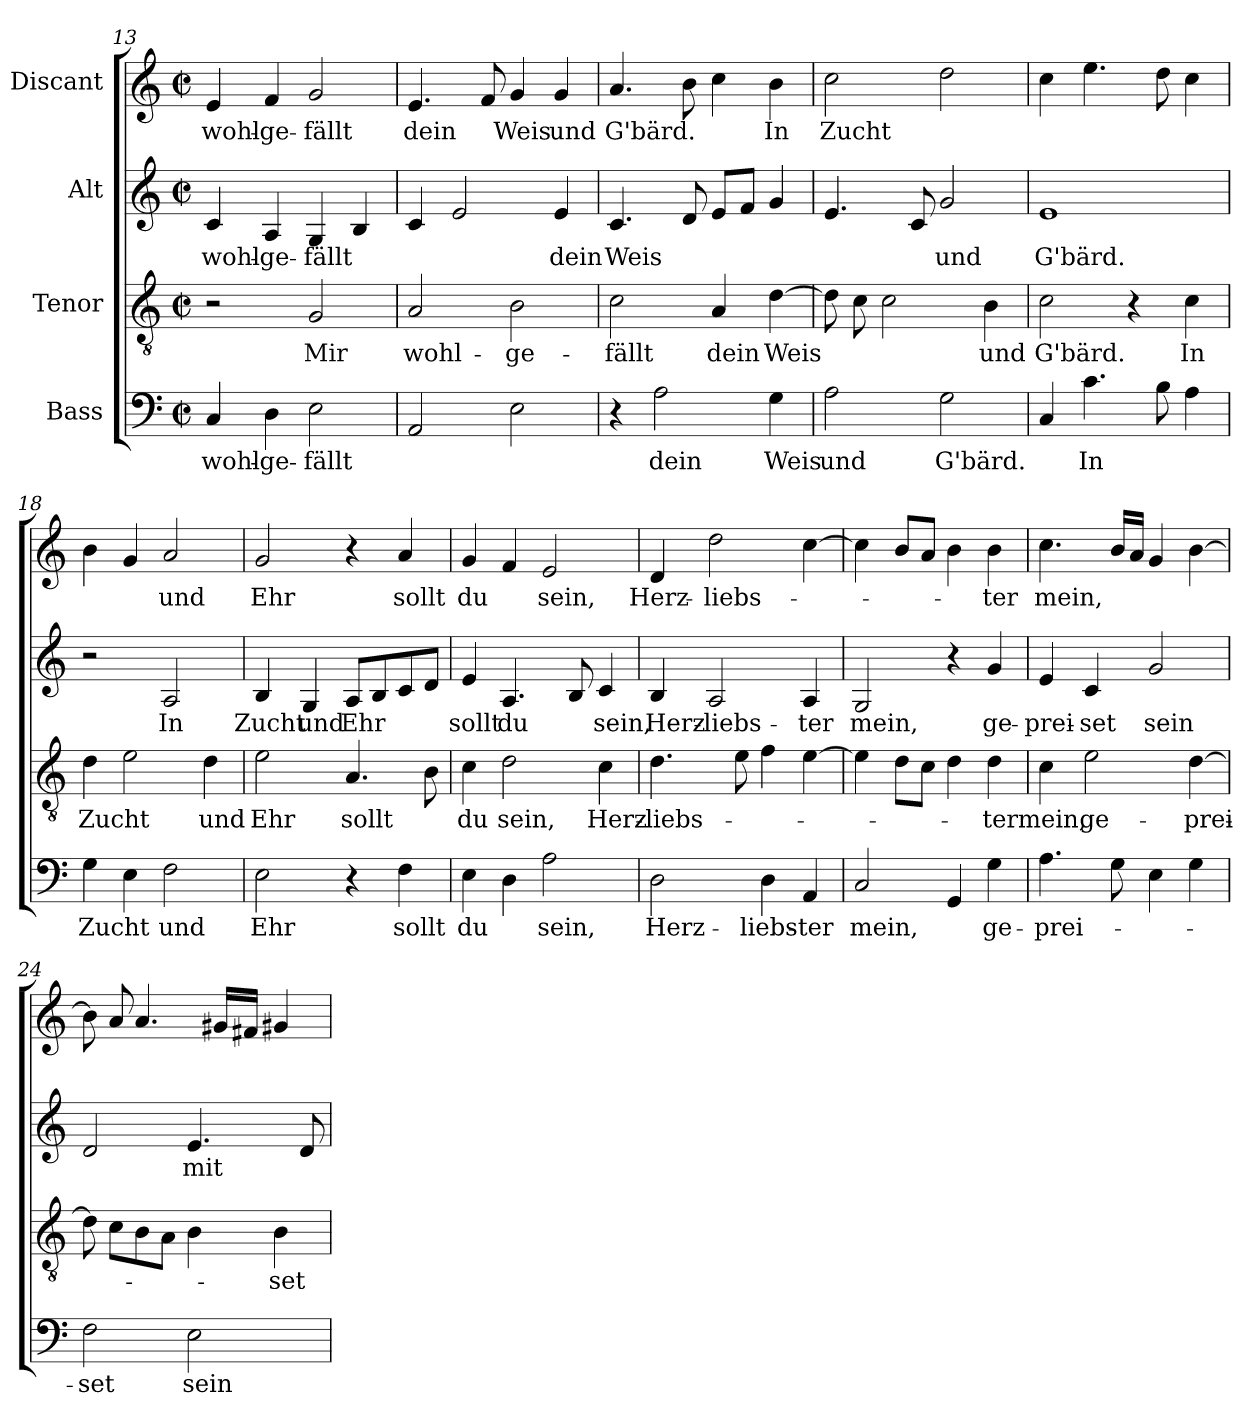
**kern	**text	**kern	**text	**kern	**text	**kern	**text
*part4	*part4	*part3	*part3	*part2	*part2	*part1	*part1
*staff4	*staff4	*staff3	*staff3	*staff2	*staff2	*staff1	*staff1
*I"Bass	*	*I"Tenor	*	*I"Alt	*	*I"Discant	*
*clefF4	*	*clefGv2	*	*clefG2	*	*clefG2	*
*k[]	*	*k[]	*	*k[]	*	*k[]	*
*M2/2	*	*M2/2	*	*M2/2	*	*M2/2	*
*met(c|)	*	*met(c|)	*	*met(c|)	*	*met(c|)	*
=13	=13	=13	=13	=13	=13	=13	=13
!	!LO:LY:b	!	!	!	!LO:LY:b	!	!LO:LY:b
4C/	wohl-	2r	.	4c/	wohl-	4e/	wohl-
!	!LO:LY:b	!	!	!	!LO:LY:b	!	!LO:LY:b
4D\	-ge-	.	.	4A/	-ge-	4f/	-ge-
!	!LO:LY:b	!	!LO:LY:b	!	!LO:LY:b	!	!LO:LY:b
2E\	-fällt	2G/	Mir	4G/	-fällt	2g/	-fällt
.	.	.	.	4B/	.	.	.
=14	=14	=14	=14	=14	=14	=14	=14
!	!	!	!LO:LY:b	!	!	!	!LO:LY:b
2AA/	.	2A/	wohl-	4c/	.	4.e/	dein
.	.	.	.	2e/	.	.	.
.	.	.	.	.	.	8f/	.
!	!	!	!LO:LY:b	!	!	!	!LO:LY:b
2E\	.	2B\	-ge-	.	.	4g/	Weis
!	!	!	!	!	!LO:LY:b	!	!LO:LY:b
.	.	.	.	4e/	dein	4g/	und
!!LO:PB:g=z
=15	=15	=15	=15	=15	=15	=15	=15
!	!	!	!LO:LY:b	!	!LO:LY:b	!	!LO:LY:b
4r	.	2c\	-fällt	4.c/	Weis	4.a/	G'bärd.
!	!LO:LY:b	!	!	!	!	!	!
2A\	dein	.	.	.	.	.	.
.	.	.	.	8d/	.	8b\	.
!	!	!	!LO:LY:b	!	!	!	!
.	.	4A/	dein	8e/L	.	4cc\	.
.	.	.	.	8f/J	.	.	.
!	!LO:LY:b	!	!LO:LY:b	!	!	!	!LO:LY:b
4G\	Weis	[4d\	Weis	4g/	.	4b\	In
=16	=16	=16	=16	=16	=16	=16	=16
!	!LO:LY:b	!	!	!	!	!	!LO:LY:b
2A\	und	8d\]	.	4.e/	.	2cc\	Zucht
.	.	8c\	.	.	.	.	.
.	.	2c\	.	.	.	.	.
.	.	.	.	8c/	.	.	.
!	!LO:LY:b	!	!	!	!LO:LY:b	!	!
2G\	G'bärd.	.	.	2g/	und	2dd\	.
!	!	!	!LO:LY:b	!	!	!	!
.	.	4B\	und	.	.	.	.
=17	=17	=17	=17	=17	=17	=17	=17
!	!	!	!LO:LY:b	!	!LO:LY:b	!	!
4C/	.	2c\	G'bärd.	1e	G'bärd.	4cc\	.
!	!LO:LY:b	!	!	!	!	!	!
4.c\	In	.	.	.	.	4.ee\	.
.	.	4r	.	.	.	.	.
8B\	.	.	.	.	.	8dd\	.
!	!	!	!LO:LY:b	!	!	!	!
4A\	.	4c\	In	.	.	4cc\	.
=18	=18	=18	=18	=18	=18	=18	=18
!	!LO:LY:b	!	!LO:LY:b	!	!	!	!
4G\	Zucht	4d\	Zucht	2r	.	4b\	.
4E\	.	2e\	.	.	.	4g/	.
!	!LO:LY:b	!	!	!	!LO:LY:b	!	!LO:LY:b
2F\	und	.	.	2A/	In	2a/	und
!	!	!	!LO:LY:b	!	!	!	!
.	.	4d\	und	.	.	.	.
!!LO:LB:g=z
=19	=19	=19	=19	=19	=19	=19	=19
!	!LO:LY:b	!	!LO:LY:b	!	!LO:LY:b	!	!LO:LY:b
2E\	Ehr	2e\	Ehr	4B/	Zucht	2g/	Ehr
!	!	!	!	!	!LO:LY:b	!	!
.	.	.	.	4G/	und	.	.
!	!	!	!LO:LY:b	!	!LO:LY:b	!	!
4r	.	4.A/	sollt	8A/L	Ehr	4r	.
.	.	.	.	8B/	.	.	.
!	!LO:LY:b	!	!	!	!	!	!LO:LY:b
4F\	sollt	.	.	8c/	.	4a/	sollt
.	.	8B\	.	8d/J	.	.	.
=20	=20	=20	=20	=20	=20	=20	=20
!	!LO:LY:b	!	!LO:LY:b	!	!LO:LY:b	!	!LO:LY:b
4E\	du	4c\	du	4e/	sollt	4g/	du
!	!	!	!LO:LY:b	!	!LO:LY:b	!	!
4D\	.	2d\	sein,	4.A/	du	4f/	.
!	!LO:LY:b	!	!	!	!	!	!LO:LY:b
2A\	sein,	.	.	.	.	2e/	sein,
.	.	.	.	8B/	.	.	.
!	!	!	!LO:LY:b	!	!LO:LY:b	!	!
.	.	4c\	Herz-	4c/	sein,	.	.
=21	=21	=21	=21	=21	=21	=21	=21
!	!LO:LY:b	!	!LO:LY:b	!	!LO:LY:b	!	!LO:LY:b
2D\	Herz-	4.d\	-liebs-	4B/	Herz-	4d/	Herz-
!	!	!	!	!	!LO:LY:b	!	!LO:LY:b
.	.	.	.	2A/	-liebs-	2dd\	-liebs-
.	.	8e\	.	.	.	.	.
!	!LO:LY:b	!	!	!	!	!	!
4D\	-liebs-	4f\	.	.	.	.	.
!	!LO:LY:b	!	!	!	!LO:LY:b	!	!
4AA/	-ter	[4e\	.	4A/	-ter	[4cc\	.
=22	=22	=22	=22	=22	=22	=22	=22
!	!LO:LY:b	!	!	!	!LO:LY:b	!	!
2C/	mein,	4e\]	.	2G/	mein,	4cc\]	.
.	.	8d\L	.	.	.	8b/L	.
.	.	8c\J	.	.	.	8a/J	.
4GG/	.	4d\	.	4r	.	4b\	.
!	!LO:LY:b	!	!LO:LY:b	!	!LO:LY:b	!	!LO:LY:b
4G\	ge-	4d\	-ter	4g/	ge-	4b\	-ter
!!LO:LB:g=z
=23	=23	=23	=23	=23	=23	=23	=23
!	!LO:LY:b	!	!LO:LY:b	!	!LO:LY:b	!	!LO:LY:b
4.A\	-prei-	4c\	mein,	4e/	-prei-	4.cc\	mein,
!	!	!	!LO:LY:b	!	!LO:LY:b	!	!
.	.	2e\	ge-	4c/	-set	.	.
8G\	.	.	.	.	.	16b/LL	.
.	.	.	.	.	.	16a/JJ	.
!	!	!	!	!	!LO:LY:b	!	!
4E\	.	.	.	2g/	sein	4g/	.
!	!	!	!LO:LY:b	!	!	!	!
4G\	.	[4d\	-prei-	.	.	[4b\	.
=24	=24	=24	=24	=24	=24	=24	=24
!	!LO:LY:b	!	!	!	!	!	!
2F\	-set	8d\]	.	2d/	.	8b\]	.
.	.	8c\L	.	.	.	8a/	.
.	.	8B\	.	.	.	4.a/	.
.	.	8A\J	.	.	.	.	.
!	!LO:LY:b	!	!	!	!LO:LY:b	!	!
2E\	sein	4B\	.	4.e/	mit	.	.
.	.	.	.	.	.	16g#X/LL	.
.	.	.	.	.	.	16f#X/JJ	.
!	!	!	!LO:LY:b	!	!	!	!
.	.	4B\	-set	.	.	4g#X/	.
.	.	.	.	8d/	.	.	.
=	=	=	=	=	=	=	=
*-	*-	*-	*-	*-	*-	*-	*-
